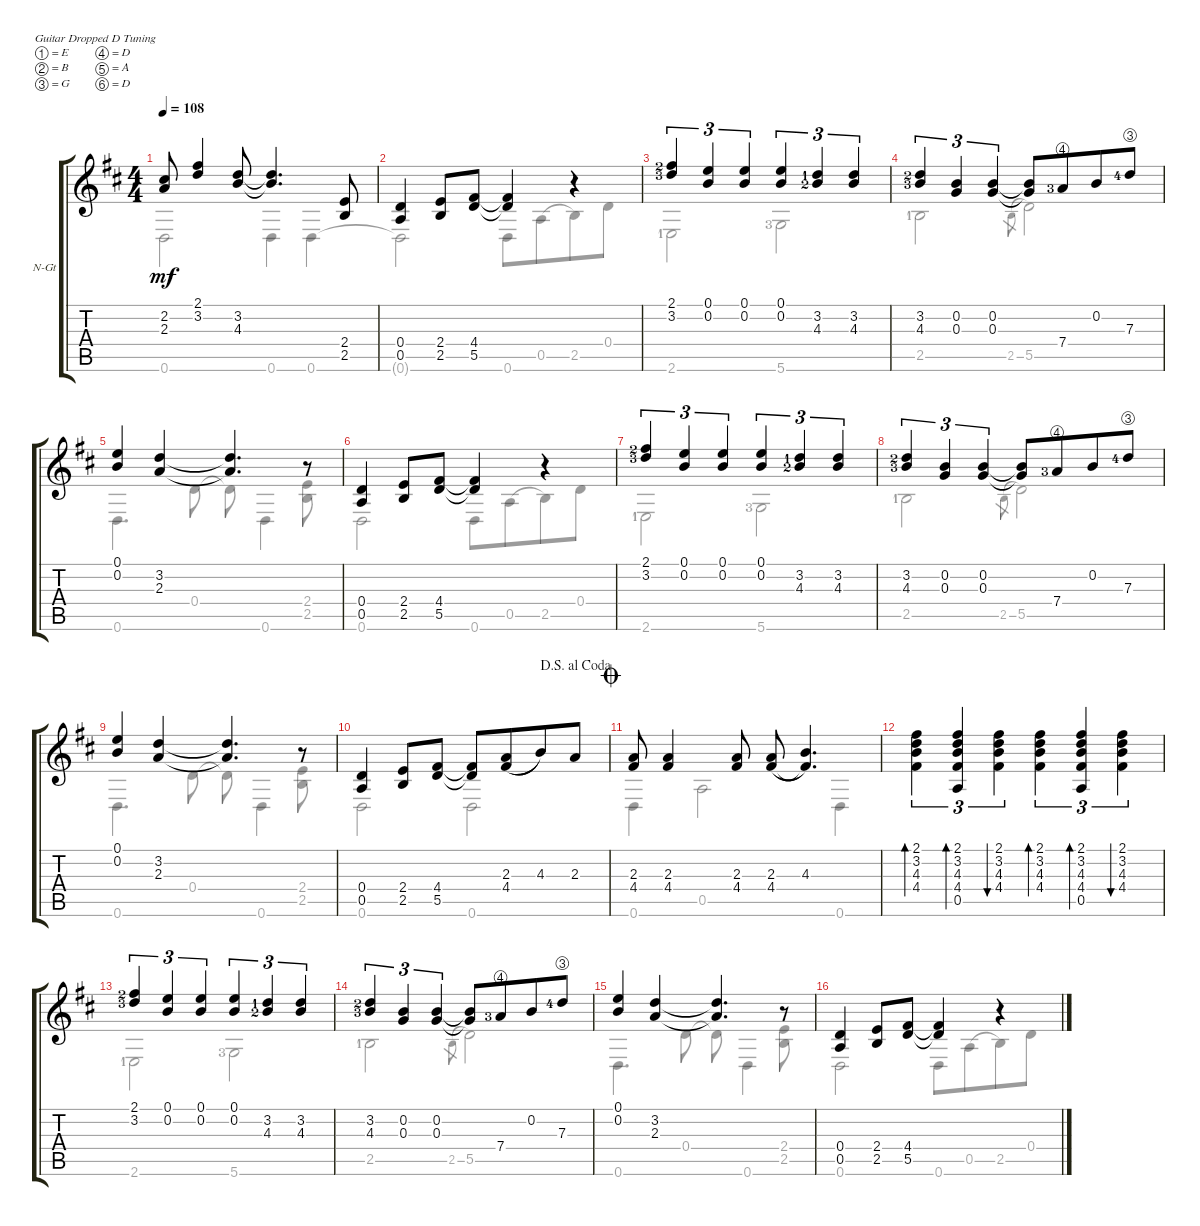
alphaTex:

\defaultSystemsLayout 4
\bracketExtendMode groupsimilarinstruments
\firstSystemTrackNameOrientation horizontal
\otherSystemsTrackNameOrientation horizontal
\track ("Nylon Guitar" "N-Gt") {instrument acousticguitarnylon}
\staff {score tabs}
\tuning (E4 B3 G3 D3 A2 D2)
\voice
\ts (4 4)
\tempo 108
\clef g2
\ks d
(2.2 2.3).8{dy mf} (2.1 3.2).4 (3.2 4.3).8 (3.2{t} 4.3{t}).4{d} (2.4 2.5).8 |
(0.4 0.5).4 (2.4 2.5).8 (4.4 5.5).8 (4.4{t} 5.5{t}).4 r.4 |
(2.1{lf 3} 3.2{lf 4}).4{tu (3 2)} (0.1 0.2).4{tu (3 2)} (0.1 0.2).4{tu (3 2)} (0.1 0.2).4{tu (3 2)} (3.2{lf 2} 4.3{lf 3}).4{tu (3 2)} (3.2 4.3).4{tu (3 2)} |
(3.2{lf 3} 4.3{lf 4}).4{tu (3 2)} (0.2 0.3).4{tu (3 2)} (0.2 0.3).4{tu (3 2)} (0.2{t} 0.3{t}).8 7.4{string lf 4}.8{beam merge} 0.2.8 7.3{string lf 5}.8 |
(0.1 0.2).4 (3.2 2.3).4 (3.2{t} 2.3{t}).4{d} r.8 |
(0.4 0.5).4 (2.4 2.5).8 (4.4 5.5).8 (4.4{t} 5.5{t}).4 r.4 |
(2.1{lf 3} 3.2{lf 4}).4{tu (3 2)} (0.1 0.2).4{tu (3 2)} (0.1 0.2).4{tu (3 2)} (0.1 0.2).4{tu (3 2)} (3.2{lf 2} 4.3{lf 3}).4{tu (3 2)} (3.2 4.3).4{tu (3 2)} |
(3.2{lf 3} 4.3{lf 4}).4{tu (3 2)} (0.2 0.3).4{tu (3 2)} (0.2 0.3).4{tu (3 2)} (0.2{t} 0.3{t}).8 7.4{string lf 4}.8{beam merge} 0.2.8 7.3{string lf 5}.8 |
(0.1 0.2).4 (3.2 2.3).4 (3.2{t} 2.3{t}).4{d} r.8 |
\jump dalsegnoalcoda
(0.4 0.5).4 (2.4 2.5).8 (4.4 5.5).8 (4.4{t} 5.5{t}).8 (2.3 4.4).8{legatoorigin beam merge} 4.3.8 2.3.8 |
\jump coda
(2.3 4.4).8 (2.3 4.4).4 (2.3 4.4).8 (2.3 4.4).8{legatoorigin} (4.3 4.4{t}).4{d} |
(2.1 3.2 4.3 4.4).4{tu (3 2) bd 30} (2.1 3.2 4.3 4.4 0.5).4{tu (3 2) bd 30} (2.1 3.2 4.3 4.4).4{tu (3 2) bu 30} (2.1 3.2 4.3 4.4).4{tu (3 2) bd 30} (2.1 3.2 4.3 4.4 0.5).4{tu (3 2) bd 30} (2.1 3.2 4.3 4.4).4{tu (3 2) bu 30} |
(2.1{lf 3} 3.2{lf 4}).4{tu (3 2)} (0.1 0.2).4{tu (3 2)} (0.1 0.2).4{tu (3 2)} (0.1 0.2).4{tu (3 2)} (3.2{lf 2} 4.3{lf 3}).4{tu (3 2)} (3.2 4.3).4{tu (3 2)} |
(3.2{lf 3} 4.3{lf 4}).4{tu (3 2)} (0.2 0.3).4{tu (3 2)} (0.2 0.3).4{tu (3 2)} (0.2{t} 0.3{t}).8 7.4{string lf 4}.8{beam merge} 0.2.8 7.3{string lf 5}.8 |
(0.1 0.2).4 (3.2 2.3).4 (3.2{t} 2.3{t}).4{d} r.8 |
(0.4 0.5).4 (2.4 2.5).8 (4.4 5.5).8 (4.4{t} 5.5{t}).4 r.4
\voice
\clef g2
\ottava regular
\simile none
\ks d
0.6.2{dy mf} 0.6.4 0.6.4 |
0.6{t}.2 0.6.8 0.5.8{legatoorigin beam merge} 2.5.8 0.4.8 |
2.6{lf 2}.2 5.6{lf 4}.2 |
2.5{lf 2}.2 2.5.8{gr legatoorigin} 5.5.2 |
0.6.4{d} 0.4.8 0.4{t}.8 0.6.4 (2.4 2.5).8 |
0.6.2 0.6.8 0.5.8{legatoorigin beam merge} 2.5.8 0.4.8 |
2.6{lf 2}.2 5.6{lf 4}.2 |
2.5{lf 2}.2 2.5.8{gr legatoorigin} 5.5.2 |
0.6.4{d} 0.4.8 0.4{t}.8 0.6.4 (2.4 2.5).8 |
0.6.2 0.6.2 |
0.6.4 0.5.2 0.6.4 |
|
2.6{lf 2}.2 5.6{lf 4}.2 |
2.5{lf 2}.2 2.5.8{gr legatoorigin} 5.5.2 |
0.6.4{d} 0.4.8 0.4{t}.8 0.6.4 (2.4 2.5).8 |
0.6.2 0.6.8 0.5.8{legatoorigin beam merge} 2.5.8 0.4.8
